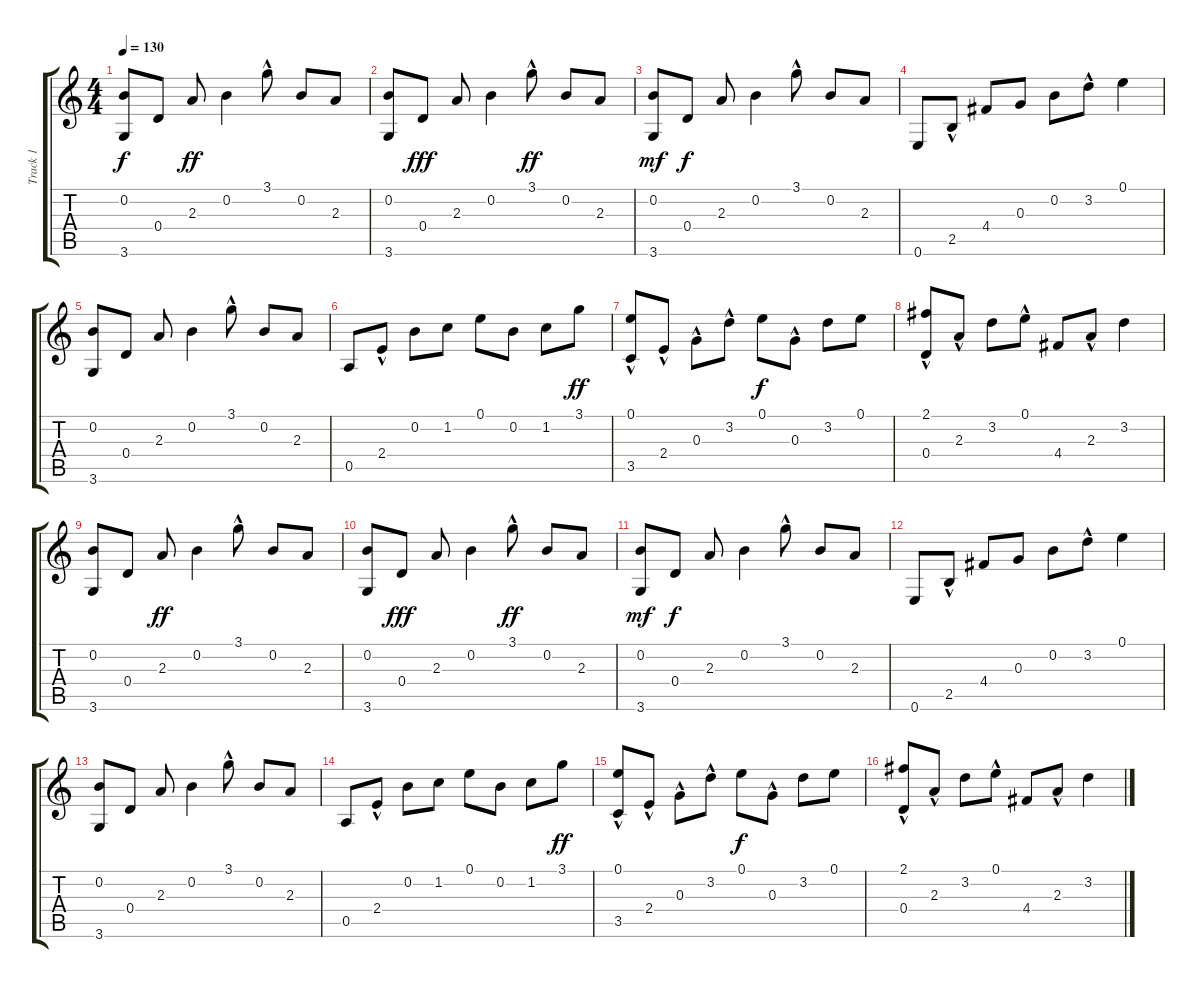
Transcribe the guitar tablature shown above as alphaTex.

\track ("Track 1" "Track 1") {instrument acousticguitarnylon}
\staff {score tabs}
\tuning (E4 B3 G3 D3 A2 E2) {hide}
\ts (4 4)
\tempo 130
\clef g2
\ks c
(0.2 3.6).8{dy f instrument acousticguitarnylon} 0.4.8 2.3.8{dy ff} 0.2.4 3.1{hac}.8 0.2.8 2.3.8 |
(0.2 3.6).8 0.4.8{dy fff} 2.3.8 0.2.4 3.1{hac}.8{dy ff} 0.2.8 2.3.8 |
(0.2 3.6).8{dy mf} 0.4.8{dy f} 2.3.8 0.2.4 3.1{hac}.8 0.2.8 2.3.8 |
0.6.8 2.5{hac}.8 4.4.8 0.3.8 0.2.8 3.2{hac}.8 0.1.4 |
(0.2 3.6).8 0.4.8 2.3.8 0.2.4 3.1{hac}.8 0.2.8 2.3.8 |
0.5.8 2.4{hac}.8 0.2.8 1.2.8 0.1.8 0.2.8 1.2.8 3.1.8{dy ff} |
(0.1{hac} 3.5).8 2.4{hac}.8 0.3{hac}.8 3.2{hac}.8 0.1.8{dy f} 0.3{hac}.8 3.2.8 0.1.8 |
(2.1{hac} 0.4).8 2.3{hac}.8 3.2.8 0.1{hac}.8 4.4.8 2.3{hac}.8 3.2.4 |
(0.2 3.6).8{balance 2 instrument acousticguitarnylon} 0.4.8 2.3.8{dy ff} 0.2.4 3.1{hac}.8 0.2.8 2.3.8 |
(0.2 3.6).8 0.4.8{dy fff} 2.3.8 0.2.4 3.1{hac}.8{dy ff} 0.2.8 2.3.8 |
(0.2 3.6).8{dy mf} 0.4.8{dy f} 2.3.8 0.2.4 3.1{hac}.8 0.2.8 2.3.8 |
0.6.8 2.5{hac}.8 4.4.8 0.3.8 0.2.8 3.2{hac}.8 0.1.4 |
(0.2 3.6).8 0.4.8 2.3.8 0.2.4 3.1{hac}.8 0.2.8 2.3.8 |
0.5.8 2.4{hac}.8 0.2.8 1.2.8 0.1.8 0.2.8 1.2.8 3.1.8{dy ff} |
(0.1{hac} 3.5).8 2.4{hac}.8 0.3{hac}.8 3.2{hac}.8 0.1.8{dy f} 0.3{hac}.8 3.2.8 0.1.8 |
(2.1{hac} 0.4).8 2.3{hac}.8 3.2.8 0.1{hac}.8 4.4.8 2.3{hac}.8 3.2.4
